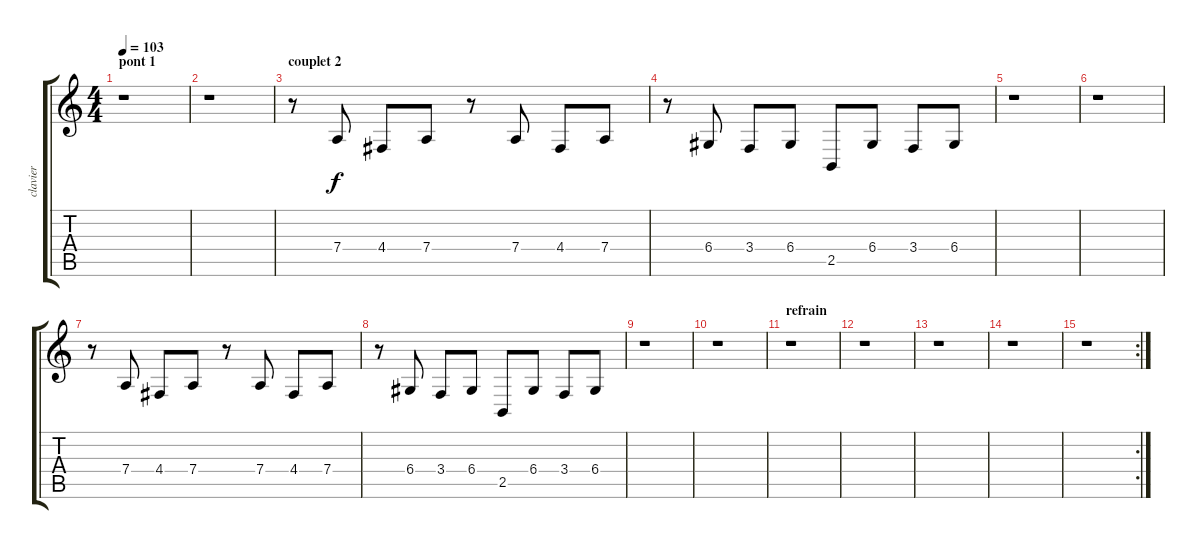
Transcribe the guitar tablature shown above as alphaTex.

\track ("clavier" "clavier") {instrument drawbarorgan}
\staff {score tabs}
\tuning (E4 B3 G3 D3 A2 E2) {hide}
\ts (4 4)
\section ("" "pont 1")
\tempo 103
\clef g2
\ks c
r.1{dy f} |
r.1 |
\section ("" "couplet 2")
r.8 7.4.8 4.4.8 7.4.8 r.8 7.4.8 4.4.8 7.4.8 |
r.8 6.4.8 3.4.8 6.4.8 2.5.8 6.4.8 3.4.8 6.4.8 |
r.1 |
r.1 |
r.8 7.4.8 4.4.8 7.4.8 r.8 7.4.8 4.4.8 7.4.8 |
r.8 6.4.8 3.4.8 6.4.8 2.5.8 6.4.8 3.4.8 6.4.8 |
r.1 |
r.1 |
\section ("" "refrain")
r.1 |
r.1 |
r.1 |
r.1 |
\rc 2
r.1
